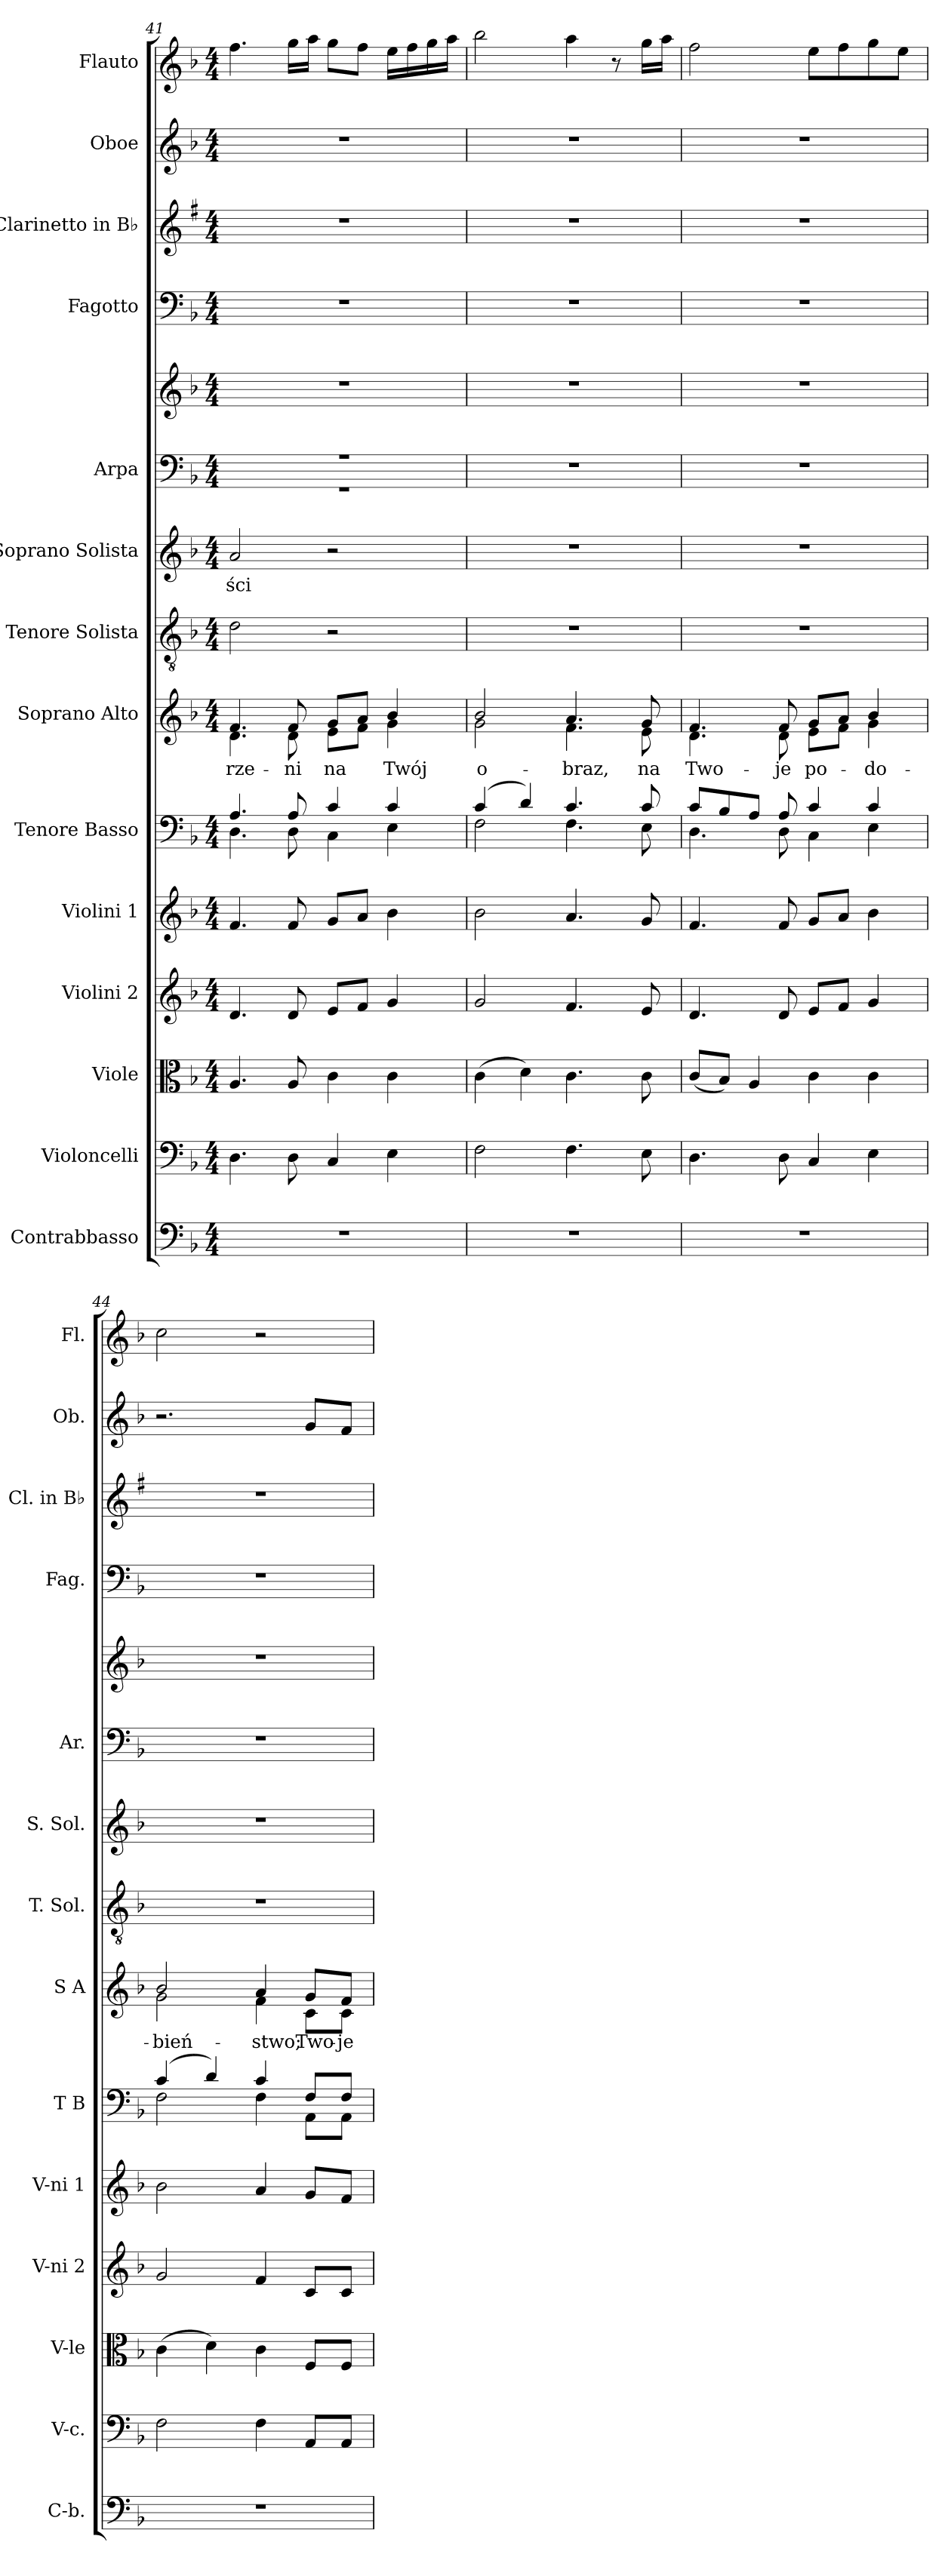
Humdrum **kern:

**kern	**kern	**kern	**kern	**kern	**kern	**kern	**text	**kern	**kern	**text	**kern	**kern	**kern	**kern	**kern	**kern
*part14	*part13	*part12	*part11	*part10	*part9	*part8	*part8	*part7	*part6	*part6	*part5	*part5	*part4	*part3	*part2	*part1
*staff15	*staff14	*staff13	*staff12	*staff11	*staff10	*staff9	*staff9	*staff8	*staff7	*staff7	*staff6	*staff5	*staff4	*staff3	*staff2	*staff1
*I"Contrabbasso	*I"Violoncelli	*I"Viole	*I"Violini 2	*I"Violini 1	*I"Tenore Basso	*I"Soprano Alto	*	*I"Tenore Solista	*I"Soprano Solista	*	*I"Arpa	*	*I"Fagotto	*I"Clarinetto in B♭	*I"Oboe	*I"Flauto
*I'C-b.	*I'V-c.	*I'V-le	*I'V-ni 2	*I'V-ni 1	*I'T B	*I'S A	*	*I'T. Sol.	*I'S. Sol.	*	*I'Ar.	*	*I'Fag.	*I'Cl. in B♭	*I'Ob.	*I'Fl.
*clefF4	*clefF4	*clefC3	*clefG2	*clefG2	*clefF4	*clefG2	*	*clefGv2	*clefG2	*	*clefF4	*clefG2	*clefF4	*clefG2	*clefG2	*clefG2
*	*	*	*	*	*	*	*	*	*	*	*	*	*	*ITrd1c2	*	*
*k[b-]	*k[b-]	*k[b-]	*k[b-]	*k[b-]	*k[b-]	*k[b-]	*	*k[b-]	*k[b-]	*	*k[b-]	*k[b-]	*k[b-]	*k[b-]	*k[b-]	*k[b-]
*M4/4	*M4/4	*M4/4	*M4/4	*M4/4	*M4/4	*M4/4	*	*M4/4	*M4/4	*	*M4/4	*M4/4	*M4/4	*M4/4	*M4/4	*M4/4
=41	=41	=41	=41	=41	=41	=41	=41	=41	=41	=41	=41	=41	=41	=41	=41	=41
*	*	*	*	*	*^	*^	*	*	*	*	*^	*	*	*	*	*
1r	4.D	4.A	4.d	4.f	4.A	4.D	4.f	4.d	-rze-	2d	2a	-ści	1r	1r	1r	1r	1r	1r	4.ff
.	8D	8A	8d	8f	8A	8D	8f	8d	-ni	.	.	.	.	.	.	.	.	.	16ggLL
.	.	.	.	.	.	.	.	.	.	.	.	.	.	.	.	.	.	.	16aaJJ
.	4C	4c	8eL	8gL	4c	4C	8gL	8eL	na	2r	2r	.	.	.	.	.	.	.	8ggL
.	.	.	8fJ	8aJ	.	.	8aJ	8fJ	.	.	.	.	.	.	.	.	.	.	8ffJ
.	4E	4c	4g	4b-	4c	4E	4b-	4g	Twój	.	.	.	.	.	.	.	.	.	16eeLL
.	.	.	.	.	.	.	.	.	.	.	.	.	.	.	.	.	.	.	16ff
.	.	.	.	.	.	.	.	.	.	.	.	.	.	.	.	.	.	.	16gg
.	.	.	.	.	.	.	.	.	.	.	.	.	.	.	.	.	.	.	16aaJJ
*	*	*	*	*	*	*	*	*	*	*	*	*	*v	*v	*	*	*	*	*
=42	=42	=42	=42	=42	=42	=42	=42	=42	=42	=42	=42	=42	=42	=42	=42	=42	=42	=42
1r	2F	(4c	2g	2b-	(4c	2F	2b-	2g	o-	1r	1r	.	1r	1r	1r	1r	1r	2bb-
.	.	4d)	.	.	4d)	.	.	.	.	.	.	.	.	.	.	.	.	.
.	4.F	4.c	4.f	4.a	4.c	4.F	4.a	4.f	-braz,	.	.	.	.	.	.	.	.	4aa
.	.	.	.	.	.	.	.	.	.	.	.	.	.	.	.	.	.	8r
.	8E	8c	8e	8g	8c	8E	8g	8e	na	.	.	.	.	.	.	.	.	16ggLL
.	.	.	.	.	.	.	.	.	.	.	.	.	.	.	.	.	.	16aaJJ
=43	=43	=43	=43	=43	=43	=43	=43	=43	=43	=43	=43	=43	=43	=43	=43	=43	=43	=43
1r	4.D	(8cL	4.d	4.f	8cL	4.D	4.f	4.d	Two-	1r	1r	.	1r	1r	1r	1r	1r	2ff
.	.	8B-J)	.	.	8B-	.	.	.	.	.	.	.	.	.	.	.	.	.
.	.	4A	.	.	8AJ	.	.	.	.	.	.	.	.	.	.	.	.	.
.	8D	.	8d	8f	8A	8D	8f	8d	-je	.	.	.	.	.	.	.	.	.
.	4C	4c	8eL	8gL	4c	4C	8gL	8eL	po-	.	.	.	.	.	.	.	.	8eeL
.	.	.	8fJ	8aJ	.	.	8aJ	8fJ	.	.	.	.	.	.	.	.	.	8ff
.	4E	4c	4g	4b-	4c	4E	4b-	4g	-do-	.	.	.	.	.	.	.	.	8gg
.	.	.	.	.	.	.	.	.	.	.	.	.	.	.	.	.	.	8eeJ
=44	=44	=44	=44	=44	=44	=44	=44	=44	=44	=44	=44	=44	=44	=44	=44	=44	=44	=44
1r	2F	(4c	2g	2b-	(4c	2F	2b-	2g	-bień-	1r	1r	.	1r	1r	1r	1r	2.r	2cc
.	.	4d)	.	.	4d)	.	.	.	.	.	.	.	.	.	.	.	.	.
.	4F	4c	4f	4a	4c	4F	4a	4f	-stwo;	.	.	.	.	.	.	.	.	2r
.	8AAL	8FL	8cL	8gL	8FL	8AAL	8gL	8cL	Two-	.	.	.	.	.	.	.	8gL	.
.	8AAJ	8FJ	8cJ	8fJ	8FJ	8AAJ	8fJ	8cJ	-je	.	.	.	.	.	.	.	8fJ	.
*	*	*	*	*	*v	*v	*	*	*	*	*	*	*	*	*	*	*	*
*	*	*	*	*	*	*v	*v	*	*	*	*	*	*	*	*	*	*
=	=	=	=	=	=	=	=	=	=	=	=	=	=	=	=	=
*-	*-	*-	*-	*-	*-	*-	*-	*-	*-	*-	*-	*-	*-	*-	*-	*-
